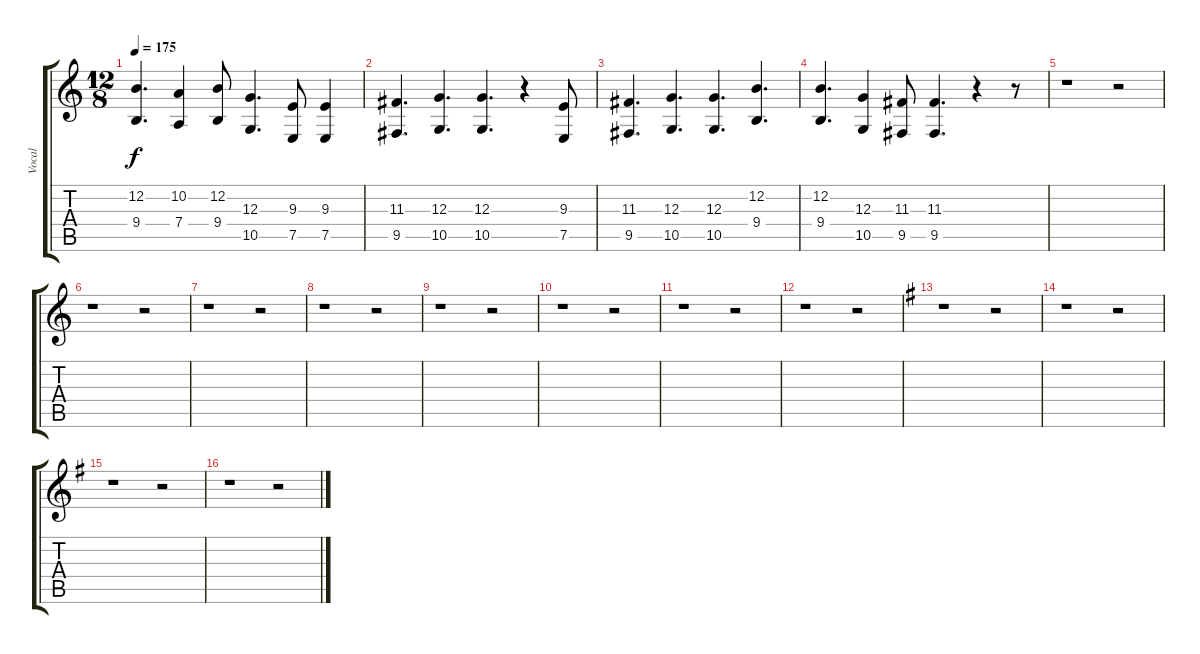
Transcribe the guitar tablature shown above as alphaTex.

\track ("Vocal" "Vocal") {instrument choiraahs}
\staff {score tabs}
\tuning (E4 B3 G3 D3 A2 E2) {hide}
\ts (12 8)
\tempo 175
\clef g2
\ks c
(12.2 9.4).4{d dy f} (10.2 7.4).4 (12.2 9.4).8 (12.3 10.5).4{d} (9.3 7.5).8 (9.3 7.5).4 |
(11.3 9.5).4{d} (12.3 10.5).4{d} (12.3 10.5).4{d} r.4 (9.3 7.5).8 |
(11.3 9.5).4{d} (12.3 10.5).4{d} (12.3 10.5).4{d} (12.2 9.4).4{d} |
(12.2 9.4).4{d} (12.3 10.5).4 (11.3 9.5).8 (11.3 9.5).4{d} r.4 r.8 |
r.1 r.2 |
r.1 r.2 |
r.1 r.2 |
r.1 r.2 |
r.1 r.2 |
r.1 r.2 |
r.1 r.2 |
r.1 r.2 |
\ks g
r.1 r.2 |
r.1 r.2 |
r.1 r.2 |
r.1 r.2
